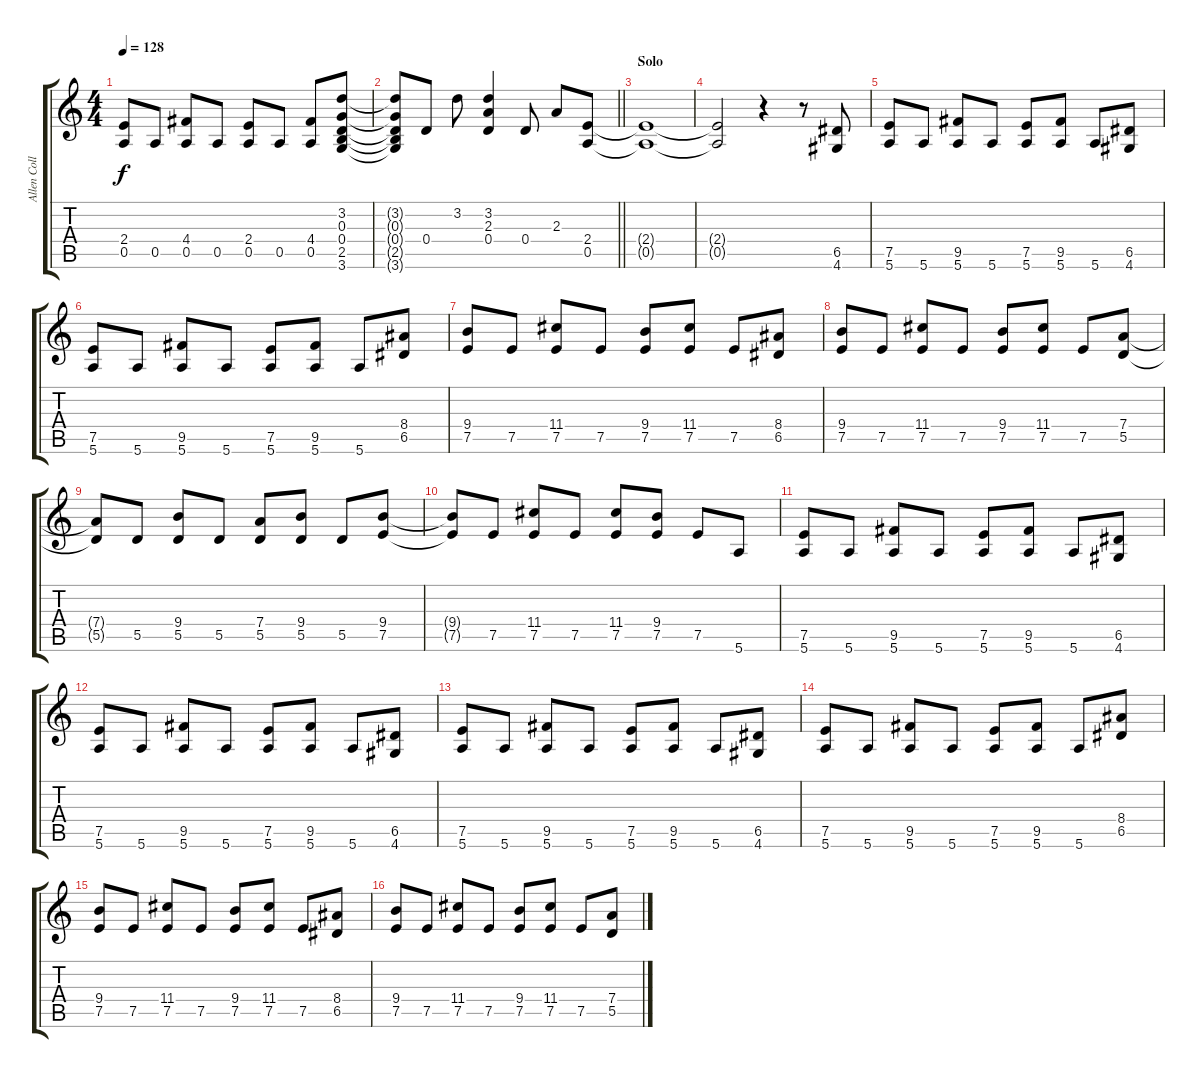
\track ("Allen Collins (Rhythm Guitar)" "Allen Coll") {instrument electricguitarclean}
\staff {score tabs}
\tuning (E4 B3 G3 D3 A2 E2) {hide}
\ts (4 4)
\tempo 128
\clef g2
\ks c
(2.4{t} 0.5{t}).8{dy f} 0.5.8 (4.4 0.5).8 0.5.8 (2.4 0.5).8 0.5.8 (4.4 0.5).8 (3.2 0.3 0.4 2.5 3.6).8 |
\barLineRight lightlight
(3.2{t} 0.3{t} 0.4{t} 2.5{t} 3.6{t}).8 0.4.8 3.2.8 (3.2 2.3 0.4).4 0.4.8 2.3.8 (2.4 0.5).8 |
\section ("" "Solo")
(2.4{t} 0.5{t}).1 |
(2.4{t} 0.5{t}).2 r.4 r.8 (6.5 4.6).8 |
(7.5 5.6).8 5.6.8 (9.5 5.6).8 5.6.8 (7.5 5.6).8 (9.5 5.6).8 5.6.8 (6.5 4.6).8 |
(7.5 5.6).8 5.6.8 (9.5 5.6).8 5.6.8 (7.5 5.6).8 (9.5 5.6).8 5.6.8 (8.4 6.5).8 |
(9.4 7.5).8 7.5.8 (11.4 7.5).8 7.5.8 (9.4 7.5).8 (11.4 7.5).8 7.5.8 (8.4 6.5).8 |
(9.4 7.5).8 7.5.8 (11.4 7.5).8 7.5.8 (9.4 7.5).8 (11.4 7.5).8 7.5.8 (7.4 5.5).8 |
(7.4{t} 5.5{t}).8 5.5.8 (9.4 5.5).8 5.5.8 (7.4 5.5).8 (9.4 5.5).8 5.5.8 (9.4 7.5).8 |
(9.4{t} 7.5{t}).8 7.5.8 (11.4 7.5).8 7.5.8 (11.4 7.5).8 (9.4 7.5).8 7.5.8 5.6.8 |
(7.5 5.6).8 5.6.8 (9.5 5.6).8 5.6.8 (7.5 5.6).8 (9.5 5.6).8 5.6.8 (6.5 4.6).8 |
(7.5 5.6).8 5.6.8 (9.5 5.6).8 5.6.8 (7.5 5.6).8 (9.5 5.6).8 5.6.8 (6.5 4.6).8 |
(7.5 5.6).8 5.6.8 (9.5 5.6).8 5.6.8 (7.5 5.6).8 (9.5 5.6).8 5.6.8 (6.5 4.6).8 |
(7.5 5.6).8 5.6.8 (9.5 5.6).8 5.6.8 (7.5 5.6).8 (9.5 5.6).8 5.6.8 (8.4 6.5).8 |
(9.4 7.5).8 7.5.8 (11.4 7.5).8 7.5.8 (9.4 7.5).8 (11.4 7.5).8 7.5.8 (8.4 6.5).8 |
(9.4 7.5).8 7.5.8 (11.4 7.5).8 7.5.8 (9.4 7.5).8 (11.4 7.5).8 7.5.8 (7.4 5.5).8
